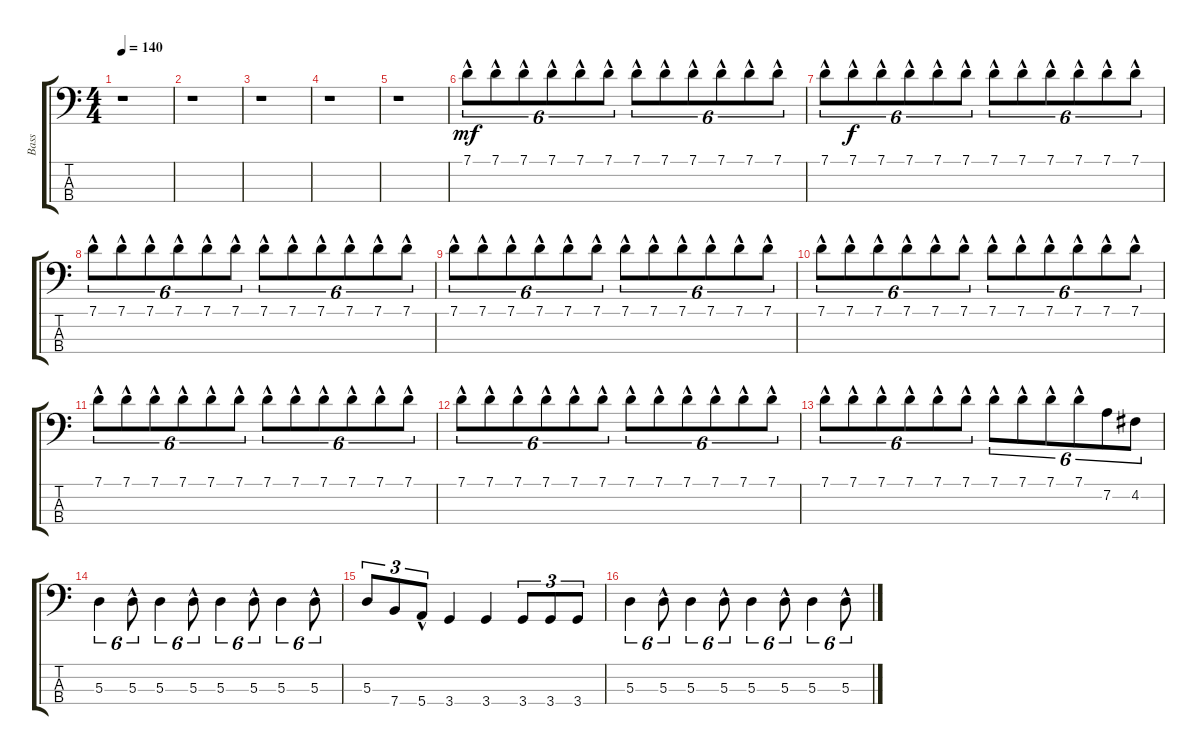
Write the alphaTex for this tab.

\track ("Bass" "Bass") {instrument electricbasspick}
\staff {score tabs}
\tuning (G2 D2 A1 E1) {hide}
\ts (4 4)
\tempo 140
\clef f4
\ks c
r.1{dy mf instrument electricbasspick} |
r.1 |
r.1 |
r.1 |
r.1 |
7.1{hac}.8{tu (6 4)} 7.1{hac}.8{tu (6 4)} 7.1{hac}.8{tu (6 4)} 7.1{hac}.8{tu (6 4)} 7.1{hac}.8{tu (6 4)} 7.1{hac}.8{tu (6 4)} 7.1{hac}.8{tu (6 4)} 7.1{hac}.8{tu (6 4)} 7.1{hac}.8{tu (6 4)} 7.1{hac}.8{tu (6 4)} 7.1{hac}.8{tu (6 4)} 7.1{hac}.8{tu (6 4)} |
7.1{hac}.8{tu (6 4)} 7.1{hac}.8{tu (6 4) dy f} 7.1{hac}.8{tu (6 4)} 7.1{hac}.8{tu (6 4)} 7.1{hac}.8{tu (6 4)} 7.1{hac}.8{tu (6 4)} 7.1{hac}.8{tu (6 4)} 7.1{hac}.8{tu (6 4)} 7.1{hac}.8{tu (6 4)} 7.1{hac}.8{tu (6 4)} 7.1{hac}.8{tu (6 4)} 7.1{hac}.8{tu (6 4)} |
7.1{hac}.8{tu (6 4)} 7.1{hac}.8{tu (6 4)} 7.1{hac}.8{tu (6 4)} 7.1{hac}.8{tu (6 4)} 7.1{hac}.8{tu (6 4)} 7.1{hac}.8{tu (6 4)} 7.1{hac}.8{tu (6 4)} 7.1{hac}.8{tu (6 4)} 7.1{hac}.8{tu (6 4)} 7.1{hac}.8{tu (6 4)} 7.1{hac}.8{tu (6 4)} 7.1{hac}.8{tu (6 4)} |
7.1{hac}.8{tu (6 4)} 7.1{hac}.8{tu (6 4)} 7.1{hac}.8{tu (6 4)} 7.1{hac}.8{tu (6 4)} 7.1{hac}.8{tu (6 4)} 7.1{hac}.8{tu (6 4)} 7.1{hac}.8{tu (6 4)} 7.1{hac}.8{tu (6 4)} 7.1{hac}.8{tu (6 4)} 7.1{hac}.8{tu (6 4)} 7.1{hac}.8{tu (6 4)} 7.1{hac}.8{tu (6 4)} |
7.1{hac}.8{tu (6 4)} 7.1{hac}.8{tu (6 4)} 7.1{hac}.8{tu (6 4)} 7.1{hac}.8{tu (6 4)} 7.1{hac}.8{tu (6 4)} 7.1{hac}.8{tu (6 4)} 7.1{hac}.8{tu (6 4)} 7.1{hac}.8{tu (6 4)} 7.1{hac}.8{tu (6 4)} 7.1{hac}.8{tu (6 4)} 7.1{hac}.8{tu (6 4)} 7.1{hac}.8{tu (6 4)} |
7.1{hac}.8{tu (6 4)} 7.1{hac}.8{tu (6 4)} 7.1{hac}.8{tu (6 4)} 7.1{hac}.8{tu (6 4)} 7.1{hac}.8{tu (6 4)} 7.1{hac}.8{tu (6 4)} 7.1{hac}.8{tu (6 4)} 7.1{hac}.8{tu (6 4)} 7.1{hac}.8{tu (6 4)} 7.1{hac}.8{tu (6 4)} 7.1{hac}.8{tu (6 4)} 7.1{hac}.8{tu (6 4)} |
7.1{hac}.8{tu (6 4)} 7.1{hac}.8{tu (6 4)} 7.1{hac}.8{tu (6 4)} 7.1{hac}.8{tu (6 4)} 7.1{hac}.8{tu (6 4)} 7.1{hac}.8{tu (6 4)} 7.1{hac}.8{tu (6 4)} 7.1{hac}.8{tu (6 4)} 7.1{hac}.8{tu (6 4)} 7.1{hac}.8{tu (6 4)} 7.1{hac}.8{tu (6 4)} 7.1{hac}.8{tu (6 4)} |
7.1{hac}.8{tu (6 4)} 7.1{hac}.8{tu (6 4)} 7.1{hac}.8{tu (6 4)} 7.1{hac}.8{tu (6 4)} 7.1{hac}.8{tu (6 4)} 7.1{hac}.8{tu (6 4)} 7.1{hac}.8{tu (6 4)} 7.1{hac}.8{tu (6 4)} 7.1{hac}.8{tu (6 4)} 7.1{hac}.8{tu (6 4)} 7.2.8{tu (6 4)} 4.2.8{tu (6 4)} |
5.3.4{tu (6 4)} 5.3{hac}.8{tu (6 4)} 5.3.4{tu (6 4)} 5.3{hac}.8{tu (6 4)} 5.3.4{tu (6 4)} 5.3{hac}.8{tu (6 4)} 5.3.4{tu (6 4)} 5.3{hac}.8{tu (6 4)} |
5.3.8{tu (3 2)} 7.4.8{tu (3 2)} 5.4{hac}.8{tu (3 2)} 3.4.4 3.4.4 3.4.8{tu (3 2)} 3.4.8{tu (3 2)} 3.4.8{tu (3 2)} |
5.3.4{tu (6 4)} 5.3{hac}.8{tu (6 4)} 5.3.4{tu (6 4)} 5.3{hac}.8{tu (6 4)} 5.3.4{tu (6 4)} 5.3{hac}.8{tu (6 4)} 5.3.4{tu (6 4)} 5.3{hac}.8{tu (6 4)}
